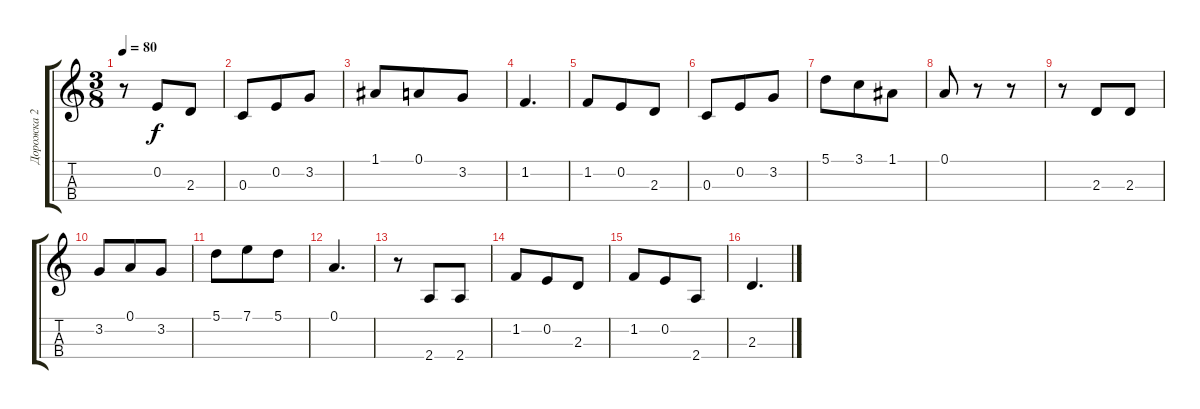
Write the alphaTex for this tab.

\track ("Дорожка 2" "Дорожка 2") {instrument acousticguitarsteel}
\staff {score tabs}
\tuning (A3 E3 C3 G2) {hide}
\ts (3 8)
\tempo 80
\clef g2
\ks c
r.8{dy f} 0.2.8 2.3.8 |
0.3.8 0.2.8 3.2.8 |
1.1.8 0.1.8 3.2.8 |
1.2.4{d} |
1.2.8 0.2.8 2.3.8 |
0.3.8 0.2.8 3.2.8 |
5.1.8 3.1.8 1.1.8 |
0.1.8 r.8 r.8 |
r.8 2.3.8 2.3.8 |
3.2.8 0.1.8 3.2.8 |
5.1.8 7.1.8 5.1.8 |
0.1.4{d} |
r.8 2.4.8 2.4.8 |
1.2.8 0.2.8 2.3.8 |
1.2.8 0.2.8 2.4.8 |
2.3.4{d}
